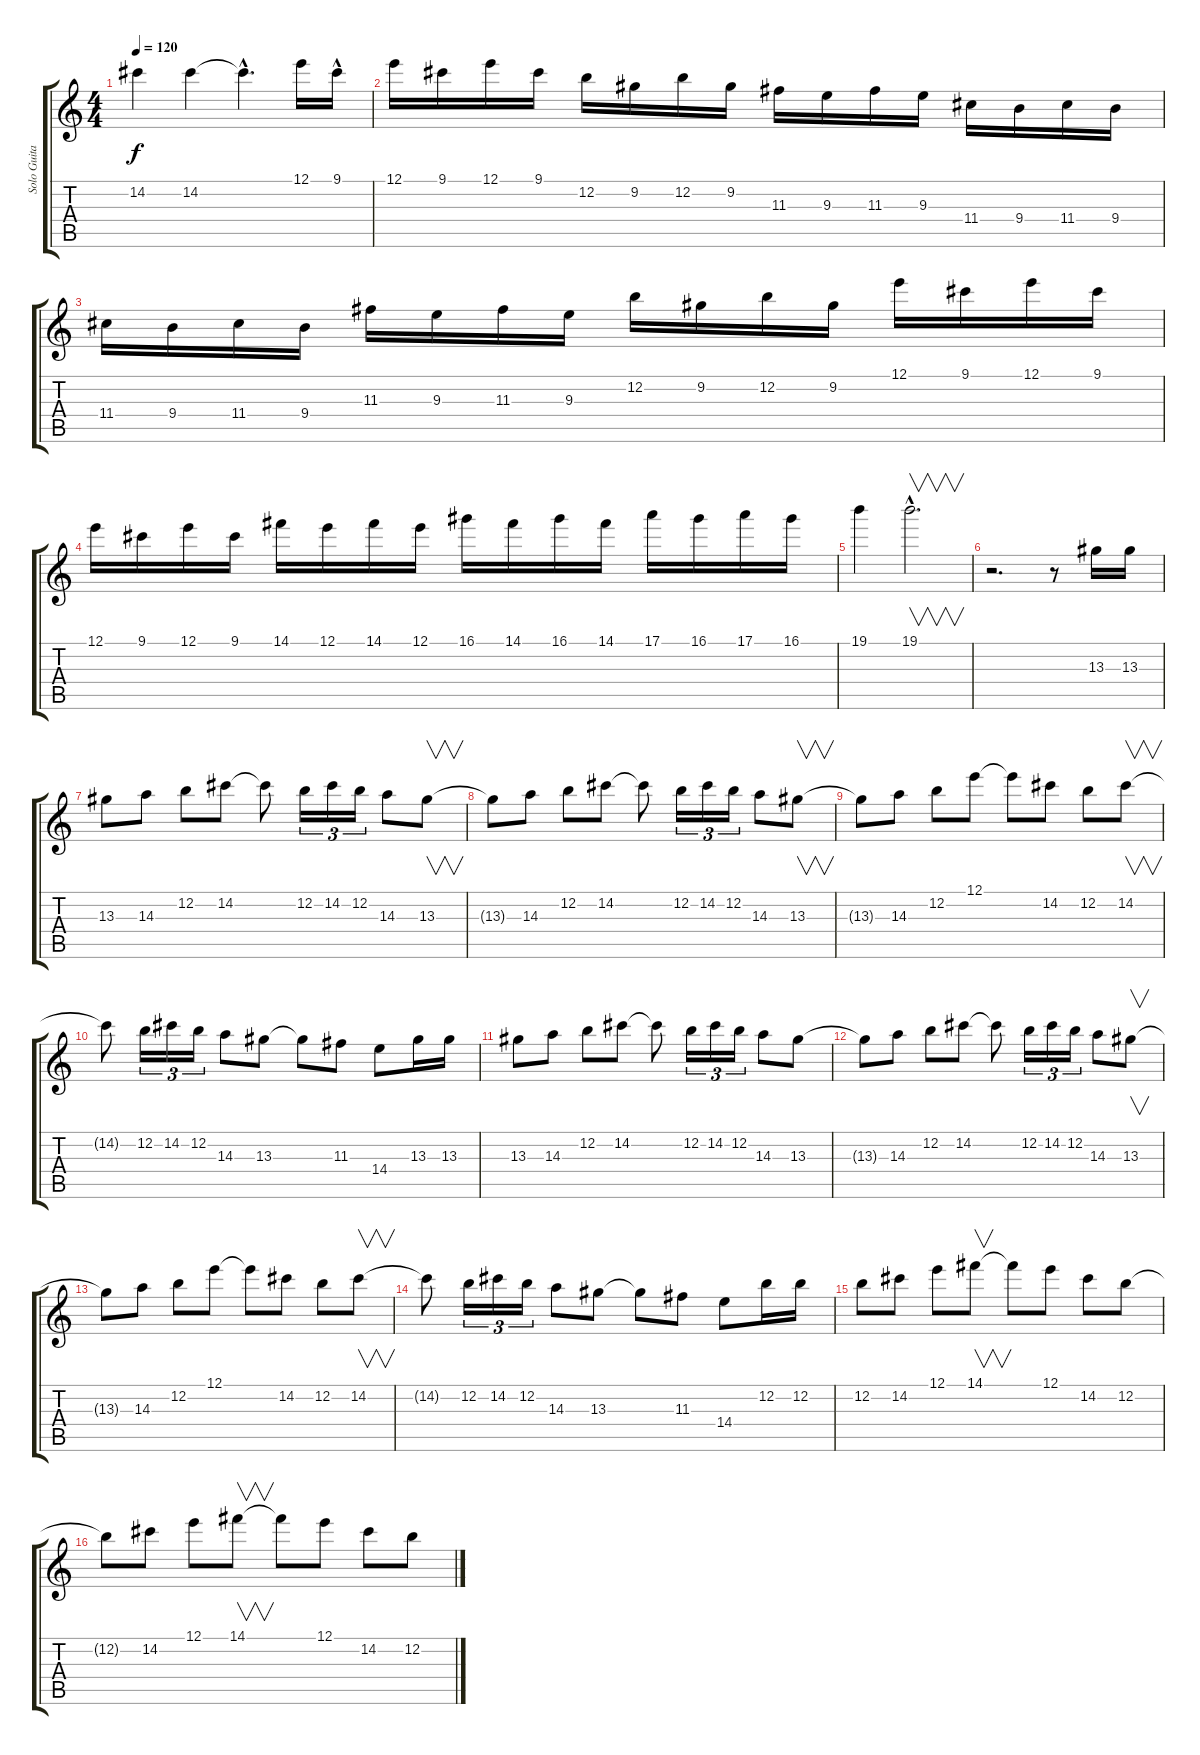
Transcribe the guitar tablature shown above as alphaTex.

\track ("Solo Guitar" "Solo Guita") {instrument distortionguitar}
\staff {score tabs}
\tuning (E4 B3 G3 D3 A2 E2) {hide}
\ts (4 4)
\tempo 120
\clef g2
\ks c
14.2.4{dy f} 14.2.4 14.2{hac t}.4{d} 12.1.16 9.1{hac}.16 |
12.1.16 9.1.16 12.1.16 9.1.16 12.2.16 9.2.16 12.2.16 9.2.16 11.3.16 9.3.16 11.3.16 9.3.16 11.4.16 9.4.16 11.4.16 9.4.16 |
11.4.16 9.4.16 11.4.16 9.4.16 11.3.16 9.3.16 11.3.16 9.3.16 12.2.16 9.2.16 12.2.16 9.2.16 12.1.16 9.1.16 12.1.16 9.1.16 |
12.1.16 9.1.16 12.1.16 9.1.16 14.1.16 12.1.16 14.1.16 12.1.16 16.1.16 14.1.16 16.1.16 14.1.16 17.1.16 16.1.16 17.1.16 16.1.16 |
19.1.4 19.1{hac}.2{v d} |
r.2{d} r.8 13.3.16 13.3.16 |
13.3.8 14.3.8 12.2.8 14.2.8 14.2{t}.8 12.2.16{tu (3 2)} 14.2.16{tu (3 2)} 12.2.16{tu (3 2)} 14.3.8 13.3.8{v} |
13.3{t}.8 14.3.8 12.2.8 14.2.8 14.2{t}.8 12.2.16{tu (3 2)} 14.2.16{tu (3 2)} 12.2.16{tu (3 2)} 14.3.8 13.3.8{v} |
13.3{t}.8 14.3.8 12.2.8 12.1.8 12.1{t}.8 14.2.8 12.2.8 14.2.8{v} |
14.2{t}.8 12.2.16{tu (3 2)} 14.2.16{tu (3 2)} 12.2.16{tu (3 2)} 14.3.8 13.3.8 13.3{t}.8 11.3.8 14.4.8 13.3.16 13.3.16 |
13.3.8 14.3.8 12.2.8 14.2.8 14.2{t}.8 12.2.16{tu (3 2)} 14.2.16{tu (3 2)} 12.2.16{tu (3 2)} 14.3.8 13.3.8 |
13.3{t}.8 14.3.8 12.2.8 14.2.8 14.2{t}.8 12.2.16{tu (3 2)} 14.2.16{tu (3 2)} 12.2.16{tu (3 2)} 14.3.8 13.3.8{v} |
13.3{t}.8 14.3.8 12.2.8 12.1.8 12.1{t}.8 14.2.8 12.2.8 14.2.8{v} |
14.2{t}.8 12.2.16{tu (3 2)} 14.2.16{tu (3 2)} 12.2.16{tu (3 2)} 14.3.8 13.3.8 13.3{t}.8 11.3.8 14.4.8 12.2.16 12.2.16 |
12.2.8 14.2.8 12.1.8 14.1.8{v} 14.1{t}.8 12.1.8 14.2.8 12.2.8 |
12.2{t}.8 14.2.8 12.1.8 14.1.8{v} 14.1{t}.8 12.1.8 14.2.8 12.2.8
